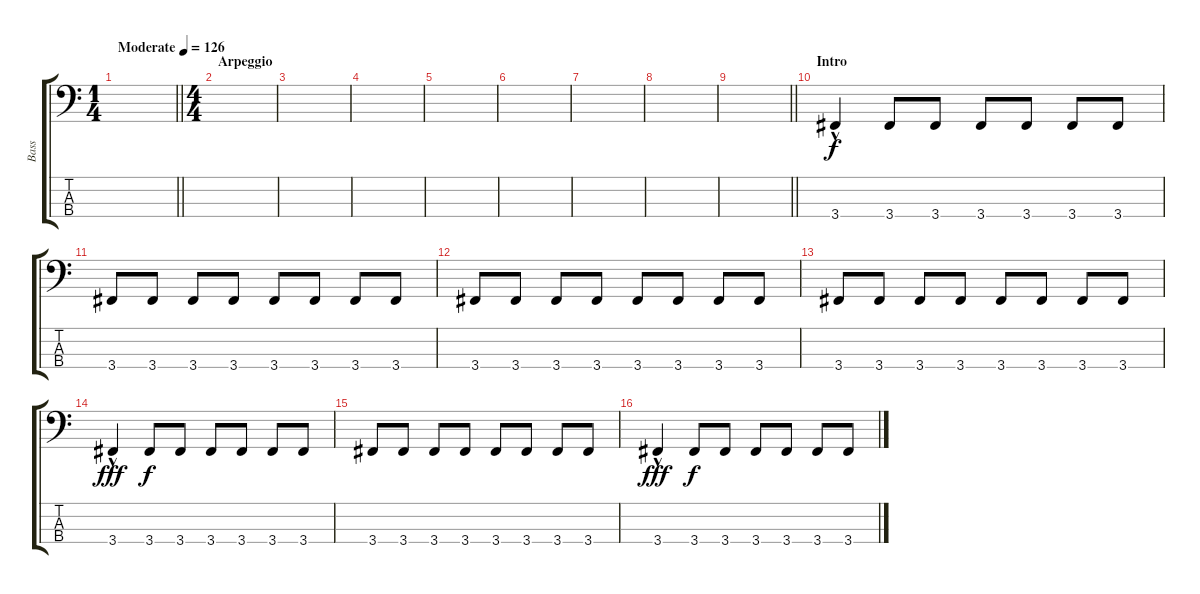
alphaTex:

\track ("Bass" "Bass") {instrument electricbasspick}
\staff {score tabs}
\tuning (Gb2 Db2 Ab1 Eb1) {hide}
\ts (1 4)
\tempo (126 "Moderate")
\clef f4
\barLineRight lightlight
\ks c
|
\ts (4 4)
\section ("" "Arpeggio")
|
|
|
|
|
|
|
\barLineRight lightlight
|
\section ("" "Intro")
3.4{hac}.4 3.4.8{dy f} 3.4.8 3.4.8 3.4.8 3.4.8 3.4.8 |
3.4.8 3.4.8 3.4.8 3.4.8 3.4.8 3.4.8 3.4.8 3.4.8 |
3.4.8 3.4.8 3.4.8 3.4.8 3.4.8 3.4.8 3.4.8 3.4.8 |
3.4.8 3.4.8 3.4.8 3.4.8 3.4.8 3.4.8 3.4.8 3.4.8 |
3.4{hac}.4{dy fff} 3.4.8{dy f} 3.4.8 3.4.8 3.4.8 3.4.8 3.4.8 |
3.4.8 3.4.8 3.4.8 3.4.8 3.4.8 3.4.8 3.4.8 3.4.8 |
3.4{hac}.4{dy fff} 3.4.8{dy f} 3.4.8 3.4.8 3.4.8 3.4.8 3.4.8
